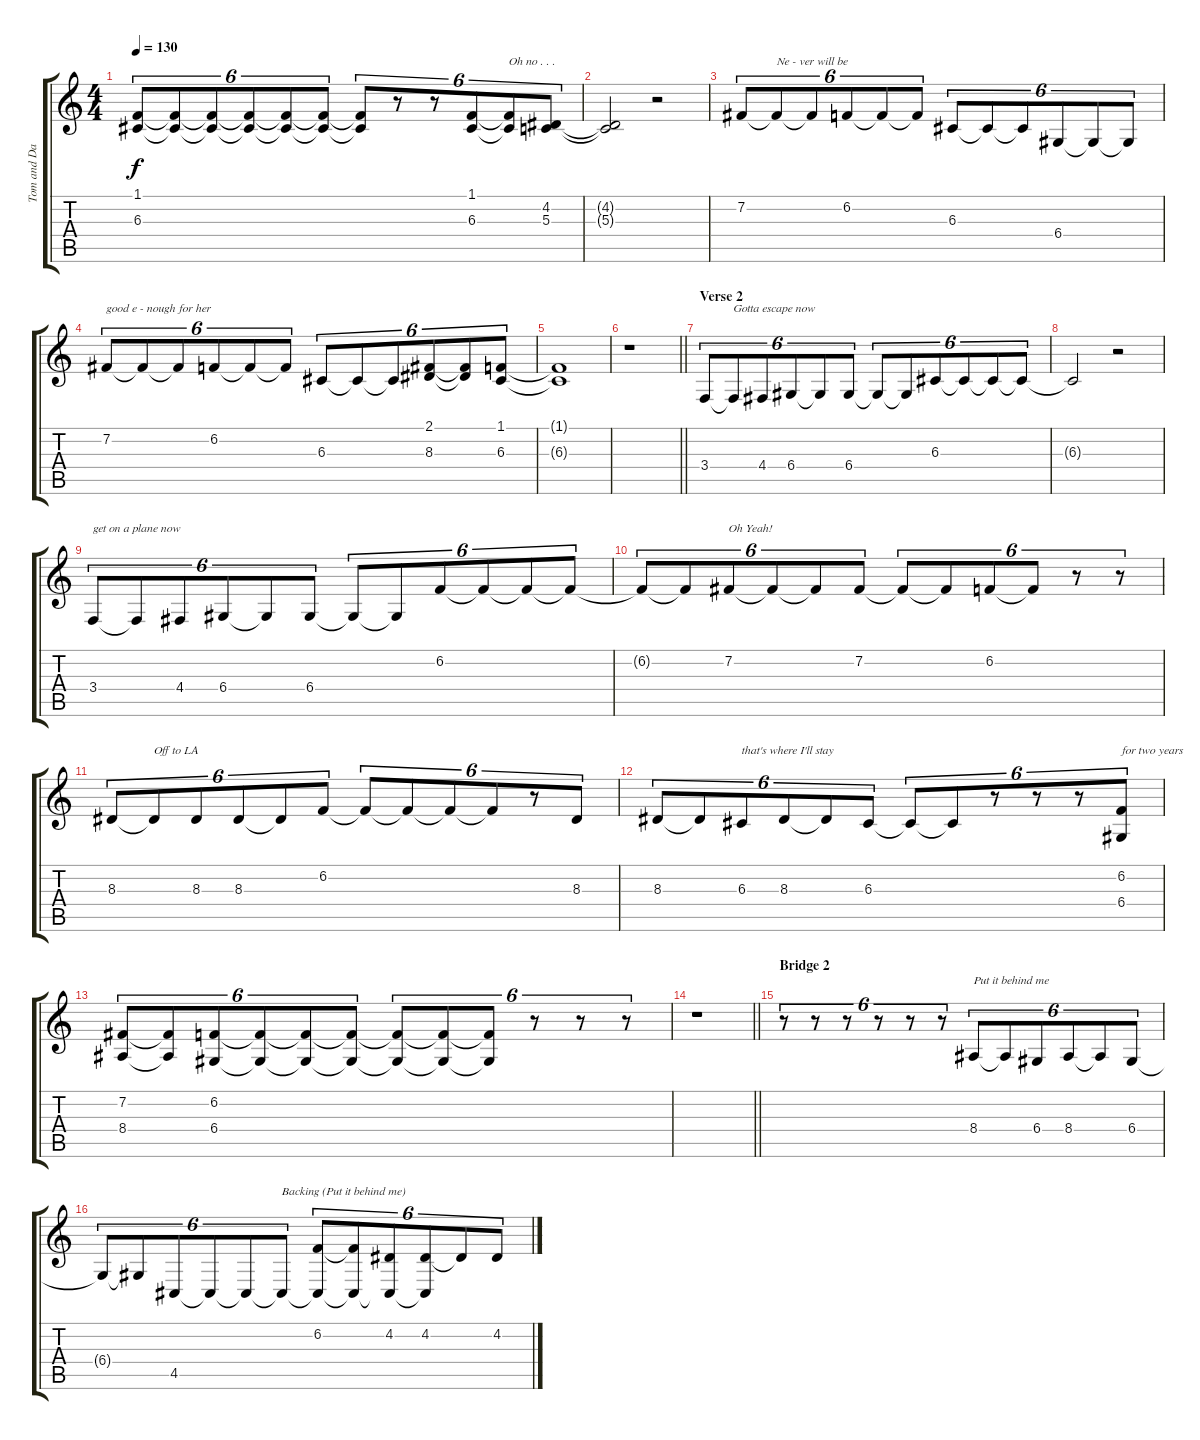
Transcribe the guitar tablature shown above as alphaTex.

\track ("Tom and Danny (Vocals with Harmonies)" "Tom and Da") {instrument clarinet}
\staff {score tabs}
\tuning (E4 B3 G3 D3 A2 E2) {hide}
\ts (4 4)
\tempo 130
\clef g2
\ks c
(1.1{t} 6.3{t}).8{tu (6 4) dy f} (1.1{t} 6.3{t}).8{tu (6 4)} (1.1{t} 6.3{t}).8{tu (6 4)} (1.1{t} 6.3{t}).8{tu (6 4)} (1.1{t} 6.3{t}).8{tu (6 4)} (1.1{t} 6.3{t}).8{tu (6 4)} (1.1{t} 6.3{t}).8{tu (6 4)} r.8{tu (6 4)} r.8{tu (6 4)} (1.1 6.3).8{tu (6 4)} (1.1{t} 6.3{t}).8{tu (6 4) txt "Oh no . . ."} (4.2 5.3).8{tu (6 4)} |
(4.2{t} 5.3{t}).2 r.2 |
7.2.8{tu (6 4)} 7.2{t}.8{tu (6 4) txt "Ne - ver will be "} 7.2{t}.8{tu (6 4)} 6.2.8{tu (6 4)} 6.2{t}.8{tu (6 4)} 6.2{t}.8{tu (6 4)} 6.3.8{tu (6 4)} 6.3{t}.8{tu (6 4)} 6.3{t}.8{tu (6 4)} 6.4.8{tu (6 4)} 6.4{t}.8{tu (6 4)} 6.4{t}.8{tu (6 4)} |
7.2.8{tu (6 4) txt "good e - nough for her"} 7.2{t}.8{tu (6 4)} 7.2{t}.8{tu (6 4)} 6.2.8{tu (6 4)} 6.2{t}.8{tu (6 4)} 6.2{t}.8{tu (6 4)} 6.3.8{tu (6 4)} 6.3{t}.8{tu (6 4)} 6.3{t}.8{tu (6 4)} (2.1 8.3).8{tu (6 4)} (2.1{t} 8.3{t}).8{tu (6 4)} (1.1 6.3).8{tu (6 4)} |
(1.1{t} 6.3{t}).1 |
\barLineRight lightlight
r.1 |
\section ("" "Verse 2")
3.4.8{tu (6 4)} 3.4{t}.8{tu (6 4) txt "Gotta escape now"} 4.4.8{tu (6 4)} 6.4.8{tu (6 4)} 6.4{t}.8{tu (6 4)} 6.4.8{tu (6 4)} 6.4{t}.8{tu (6 4)} 6.4{t}.8{tu (6 4)} 6.3.8{tu (6 4)} 6.3{t}.8{tu (6 4)} 6.3{t}.8{tu (6 4)} 6.3{t}.8{tu (6 4)} |
6.3{t}.2 r.2 |
3.4.8{tu (6 4) txt "get on a plane now"} 3.4{t}.8{tu (6 4)} 4.4.8{tu (6 4)} 6.4.8{tu (6 4)} 6.4{t}.8{tu (6 4)} 6.4.8{tu (6 4)} 6.4{t}.8{tu (6 4)} 6.4{t}.8{tu (6 4)} 6.2.8{tu (6 4)} 6.2{t}.8{tu (6 4)} 6.2{t}.8{tu (6 4)} 6.2{t}.8{tu (6 4)} |
6.2{t}.8{tu (6 4)} 6.2{t}.8{tu (6 4)} 7.2.8{tu (6 4) txt "Oh Yeah!"} 7.2{t}.8{tu (6 4)} 7.2{t}.8{tu (6 4)} 7.2.8{tu (6 4)} 7.2{t}.8{tu (6 4)} 7.2{t}.8{tu (6 4)} 6.2.8{tu (6 4)} 6.2{t}.8{tu (6 4)} r.8{tu (6 4)} r.8{tu (6 4)} |
8.3.8{tu (6 4)} 8.3{t}.8{tu (6 4) txt "Off to LA"} 8.3.8{tu (6 4)} 8.3.8{tu (6 4)} 8.3{t}.8{tu (6 4)} 6.2.8{tu (6 4)} 6.2{t}.8{tu (6 4)} 6.2{t}.8{tu (6 4)} 6.2{t}.8{tu (6 4)} 6.2{t}.8{tu (6 4)} r.8{tu (6 4)} 8.3.8{tu (6 4)} |
8.3.8{tu (6 4)} 8.3{t}.8{tu (6 4)} 6.3.8{tu (6 4) txt "that's where I'll stay"} 8.3.8{tu (6 4)} 8.3{t}.8{tu (6 4)} 6.3.8{tu (6 4)} 6.3{t}.8{tu (6 4)} 6.3{t}.8{tu (6 4)} r.8{tu (6 4)} r.8{tu (6 4)} r.8{tu (6 4)} (6.2 6.4).8{tu (6 4) txt "for two years"} |
(7.2 8.4).8{tu (6 4)} (7.2{t} 8.4{t}).8{tu (6 4)} (6.2 6.4).8{tu (6 4)} (6.2{t} 6.4{t}).8{tu (6 4)} (6.2{t} 6.4{t}).8{tu (6 4)} (6.2{t} 6.4{t}).8{tu (6 4)} (6.2{t} 6.4{t}).8{tu (6 4)} (6.2{t} 6.4{t}).8{tu (6 4)} (6.2{t} 6.4{t}).8{tu (6 4)} r.8{tu (6 4)} r.8{tu (6 4)} r.8{tu (6 4)} |
\barLineRight lightlight
r.1 |
\section ("" "Bridge 2")
r.8{tu (6 4)} r.8{tu (6 4)} r.8{tu (6 4)} r.8{tu (6 4)} r.8{tu (6 4)} r.8{tu (6 4)} 8.4.8{tu (6 4) txt "Put it behind me"} 8.4{t}.8{tu (6 4)} 6.4.8{tu (6 4)} 8.4.8{tu (6 4)} 8.4{t}.8{tu (6 4)} 6.4.8{tu (6 4)} |
6.4{t}.8{tu (6 4)} 6.4{t}.8{tu (6 4)} 4.5.8{tu (6 4)} 4.5{t}.8{tu (6 4)} 4.5{t}.8{tu (6 4)} 4.5{t}.8{tu (6 4) txt "Backing (Put it behind me)"} (6.2 4.5{t}).8{tu (6 4)} (6.2{t} 4.5{t}).8{tu (6 4)} (4.2 4.5{t}).8{tu (6 4)} (4.2 4.5{t}).8{tu (6 4)} 4.2{t}.8{tu (6 4)} 4.2.8{tu (6 4)}
